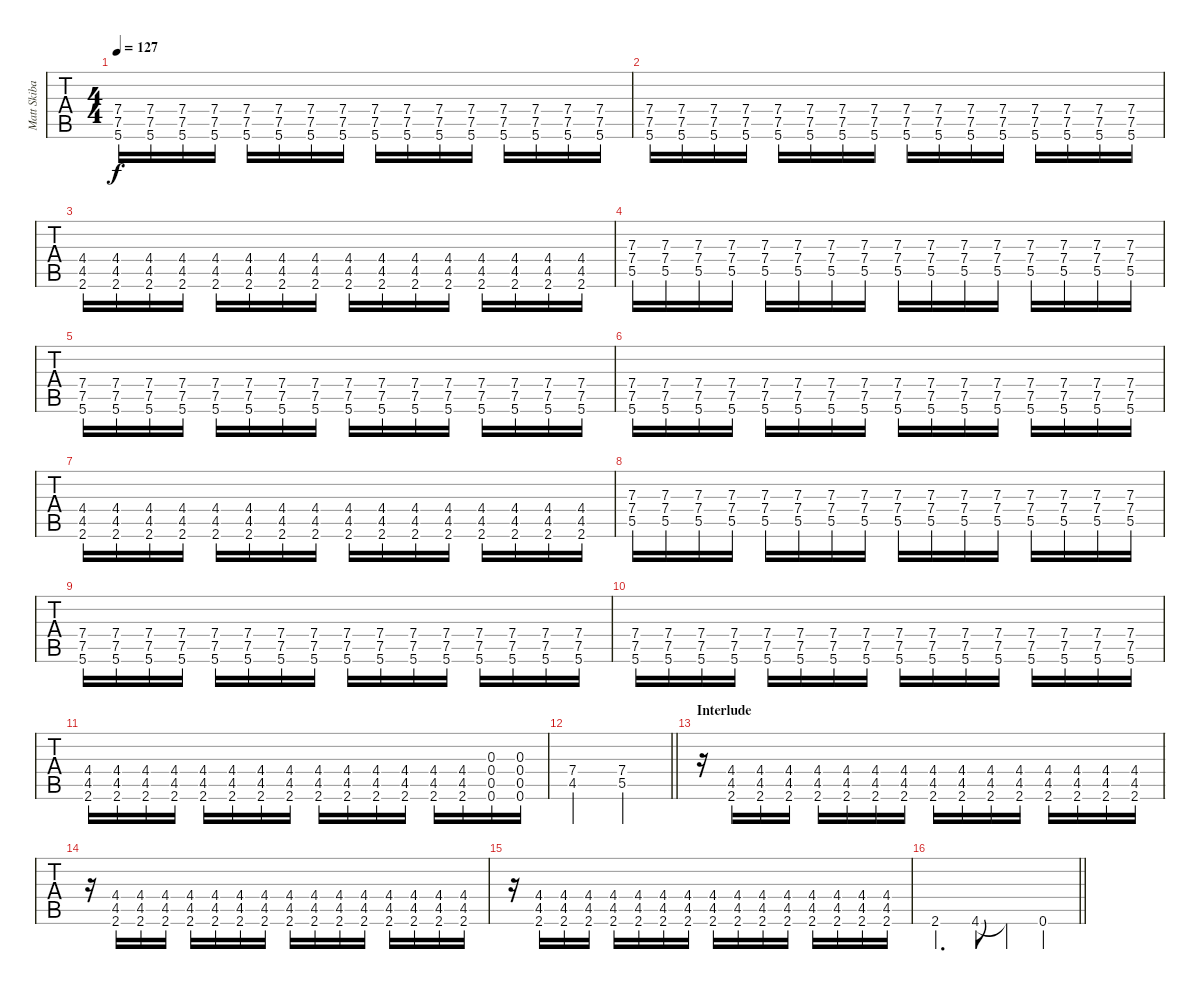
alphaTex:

\track ("Matt Skiba - Guitar Two" "Matt Skiba") {instrument distortionguitar}
\staff {tabs}
\tuning (E4 B3 G3 D3 A2 E2) {hide}
\ts (4 4)
\tempo 127
\clef g2
\ks a
(7.4 7.5 5.6).16{dy f} (7.4 7.5 5.6).16 (7.4 7.5 5.6).16 (7.4 7.5 5.6).16 (7.4 7.5 5.6).16 (7.4 7.5 5.6).16 (7.4 7.5 5.6).16 (7.4 7.5 5.6).16 (7.4 7.5 5.6).16 (7.4 7.5 5.6).16 (7.4 7.5 5.6).16 (7.4 7.5 5.6).16 (7.4 7.5 5.6).16 (7.4 7.5 5.6).16 (7.4 7.5 5.6).16 (7.4 7.5 5.6).16 |
(7.4 7.5 5.6).16 (7.4 7.5 5.6).16 (7.4 7.5 5.6).16 (7.4 7.5 5.6).16 (7.4 7.5 5.6).16 (7.4 7.5 5.6).16 (7.4 7.5 5.6).16 (7.4 7.5 5.6).16 (7.4 7.5 5.6).16 (7.4 7.5 5.6).16 (7.4 7.5 5.6).16 (7.4 7.5 5.6).16 (7.4 7.5 5.6).16 (7.4 7.5 5.6).16 (7.4 7.5 5.6).16 (7.4 7.5 5.6).16 |
(4.4 4.5 2.6).16 (4.4 4.5 2.6).16 (4.4 4.5 2.6).16 (4.4 4.5 2.6).16 (4.4 4.5 2.6).16 (4.4 4.5 2.6).16 (4.4 4.5 2.6).16 (4.4 4.5 2.6).16 (4.4 4.5 2.6).16 (4.4 4.5 2.6).16 (4.4 4.5 2.6).16 (4.4 4.5 2.6).16 (4.4 4.5 2.6).16 (4.4 4.5 2.6).16 (4.4 4.5 2.6).16 (4.4 4.5 2.6).16 |
(7.3 7.4 5.5).16 (7.3 7.4 5.5).16 (7.3 7.4 5.5).16 (7.3 7.4 5.5).16 (7.3 7.4 5.5).16 (7.3 7.4 5.5).16 (7.3 7.4 5.5).16 (7.3 7.4 5.5).16 (7.3 7.4 5.5).16 (7.3 7.4 5.5).16 (7.3 7.4 5.5).16 (7.3 7.4 5.5).16 (7.3 7.4 5.5).16 (7.3 7.4 5.5).16 (7.3 7.4 5.5).16 (7.3 7.4 5.5).16 |
(7.4 7.5 5.6).16 (7.4 7.5 5.6).16 (7.4 7.5 5.6).16 (7.4 7.5 5.6).16 (7.4 7.5 5.6).16 (7.4 7.5 5.6).16 (7.4 7.5 5.6).16 (7.4 7.5 5.6).16 (7.4 7.5 5.6).16 (7.4 7.5 5.6).16 (7.4 7.5 5.6).16 (7.4 7.5 5.6).16 (7.4 7.5 5.6).16 (7.4 7.5 5.6).16 (7.4 7.5 5.6).16 (7.4 7.5 5.6).16 |
(7.4 7.5 5.6).16 (7.4 7.5 5.6).16 (7.4 7.5 5.6).16 (7.4 7.5 5.6).16 (7.4 7.5 5.6).16 (7.4 7.5 5.6).16 (7.4 7.5 5.6).16 (7.4 7.5 5.6).16 (7.4 7.5 5.6).16 (7.4 7.5 5.6).16 (7.4 7.5 5.6).16 (7.4 7.5 5.6).16 (7.4 7.5 5.6).16 (7.4 7.5 5.6).16 (7.4 7.5 5.6).16 (7.4 7.5 5.6).16 |
(4.4 4.5 2.6).16 (4.4 4.5 2.6).16 (4.4 4.5 2.6).16 (4.4 4.5 2.6).16 (4.4 4.5 2.6).16 (4.4 4.5 2.6).16 (4.4 4.5 2.6).16 (4.4 4.5 2.6).16 (4.4 4.5 2.6).16 (4.4 4.5 2.6).16 (4.4 4.5 2.6).16 (4.4 4.5 2.6).16 (4.4 4.5 2.6).16 (4.4 4.5 2.6).16 (4.4 4.5 2.6).16 (4.4 4.5 2.6).16 |
(7.3 7.4 5.5).16 (7.3 7.4 5.5).16 (7.3 7.4 5.5).16 (7.3 7.4 5.5).16 (7.3 7.4 5.5).16 (7.3 7.4 5.5).16 (7.3 7.4 5.5).16 (7.3 7.4 5.5).16 (7.3 7.4 5.5).16 (7.3 7.4 5.5).16 (7.3 7.4 5.5).16 (7.3 7.4 5.5).16 (7.3 7.4 5.5).16 (7.3 7.4 5.5).16 (7.3 7.4 5.5).16 (7.3 7.4 5.5).16 |
(7.4 7.5 5.6).16 (7.4 7.5 5.6).16 (7.4 7.5 5.6).16 (7.4 7.5 5.6).16 (7.4 7.5 5.6).16 (7.4 7.5 5.6).16 (7.4 7.5 5.6).16 (7.4 7.5 5.6).16 (7.4 7.5 5.6).16 (7.4 7.5 5.6).16 (7.4 7.5 5.6).16 (7.4 7.5 5.6).16 (7.4 7.5 5.6).16 (7.4 7.5 5.6).16 (7.4 7.5 5.6).16 (7.4 7.5 5.6).16 |
(7.4 7.5 5.6).16 (7.4 7.5 5.6).16 (7.4 7.5 5.6).16 (7.4 7.5 5.6).16 (7.4 7.5 5.6).16 (7.4 7.5 5.6).16 (7.4 7.5 5.6).16 (7.4 7.5 5.6).16 (7.4 7.5 5.6).16 (7.4 7.5 5.6).16 (7.4 7.5 5.6).16 (7.4 7.5 5.6).16 (7.4 7.5 5.6).16 (7.4 7.5 5.6).16 (7.4 7.5 5.6).16 (7.4 7.5 5.6).16 |
(4.4 4.5 2.6).16 (4.4 4.5 2.6).16 (4.4 4.5 2.6).16 (4.4 4.5 2.6).16 (4.4 4.5 2.6).16 (4.4 4.5 2.6).16 (4.4 4.5 2.6).16 (4.4 4.5 2.6).16 (4.4 4.5 2.6).16 (4.4 4.5 2.6).16 (4.4 4.5 2.6).16 (4.4 4.5 2.6).16 (4.4 4.5 2.6).16 (4.4 4.5 2.6).16 (0.3 0.4 0.5 0.6).16 (0.3 0.4 0.5 0.6).16 |
\barLineRight lightlight
(7.4 4.5).2 (7.4 5.5).2 |
\section ("" "Interlude")
r.16 (4.4 4.5 2.6).16 (4.4 4.5 2.6).16 (4.4 4.5 2.6).16 (4.4 4.5 2.6).16 (4.4 4.5 2.6).16 (4.4 4.5 2.6).16 (4.4 4.5 2.6).16 (4.4 4.5 2.6).16 (4.4 4.5 2.6).16 (4.4 4.5 2.6).16 (4.4 4.5 2.6).16 (4.4 4.5 2.6).16 (4.4 4.5 2.6).16 (4.4 4.5 2.6).16 (4.4 4.5 2.6).16 |
r.16 (4.4 4.5 2.6).16 (4.4 4.5 2.6).16 (4.4 4.5 2.6).16 (4.4 4.5 2.6).16 (4.4 4.5 2.6).16 (4.4 4.5 2.6).16 (4.4 4.5 2.6).16 (4.4 4.5 2.6).16 (4.4 4.5 2.6).16 (4.4 4.5 2.6).16 (4.4 4.5 2.6).16 (4.4 4.5 2.6).16 (4.4 4.5 2.6).16 (4.4 4.5 2.6).16 (4.4 4.5 2.6).16 |
r.16 (4.4 4.5 2.6).16 (4.4 4.5 2.6).16 (4.4 4.5 2.6).16 (4.4 4.5 2.6).16 (4.4 4.5 2.6).16 (4.4 4.5 2.6).16 (4.4 4.5 2.6).16 (4.4 4.5 2.6).16 (4.4 4.5 2.6).16 (4.4 4.5 2.6).16 (4.4 4.5 2.6).16 (4.4 4.5 2.6).16 (4.4 4.5 2.6).16 (4.4 4.5 2.6).16 (4.4 4.5 2.6).16 |
\barLineRight lightlight
2.6.4{d} 4.6.8 4.6{t}.4 0.6.4
